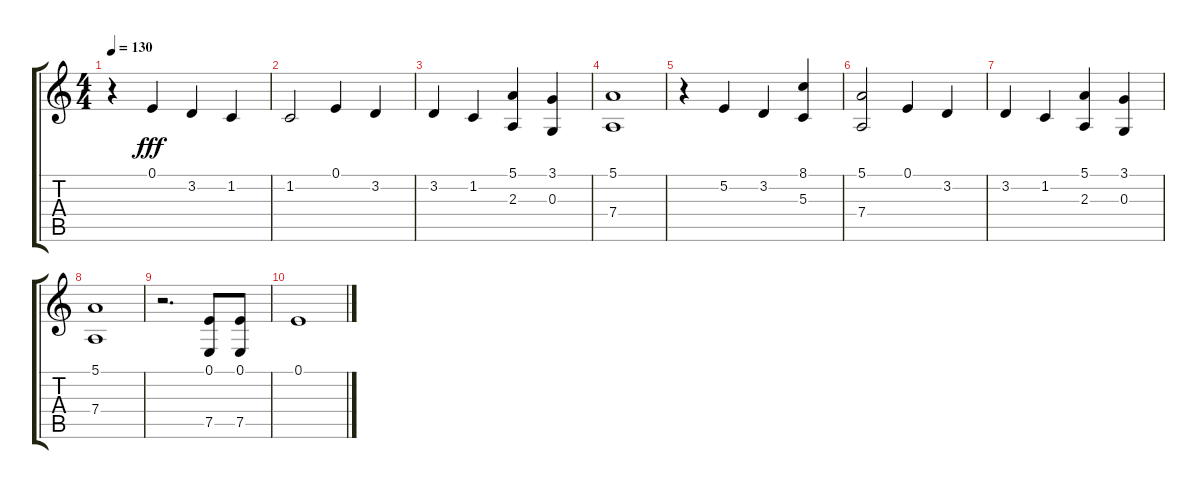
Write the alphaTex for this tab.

\track "" {instrument honkytonkpiano}
\staff {score tabs}
\tuning (E4 B3 G3 D3 A2 E2) {hide}
\ts (4 4)
\tempo 130
\clef g2
\ks c
r.4{dy fff} 0.1.4 3.2.4 1.2.4 |
1.2.2 0.1.4 3.2.4 |
3.2.4 1.2.4 (5.1 2.3).4 (3.1 0.3).4 |
(5.1 7.4).1 |
r.4 5.2.4 3.2.4 (8.1 5.3).4 |
(5.1 7.4).2 0.1.4 3.2.4 |
3.2.4 1.2.4 (5.1 2.3).4 (3.1 0.3).4 |
(5.1 7.4).1 |
r.2{d} (0.1 7.5).8 (0.1 7.5).8 |
0.1.1
